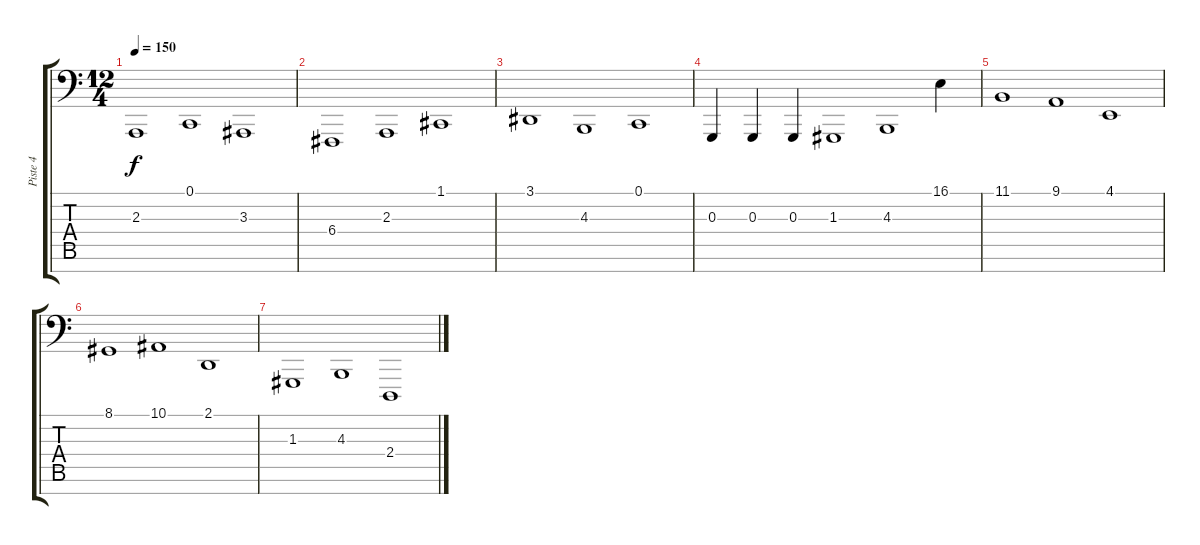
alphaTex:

\track ("Piste 4" "Piste 4") {instrument shanai}
\staff {score tabs}
\tuning (C2 C2 G1 C1 G0 C0 G-1) {hide}
\ts (12 4)
\tempo 150
\clef f4
\ks c
2.3.1{dy f instrument shanai} 0.1.1 3.3.1 |
6.4.1 2.3.1 1.1.1 |
3.1.1 4.3.1 0.1.1 |
0.3.4 0.3.4 0.3.4 1.3.1 4.3.1 16.1.4 |
11.1.1 9.1.1 4.1.1 |
8.1.1 10.1.1 2.1.1 |
1.3.1 4.3.1 2.4.1
